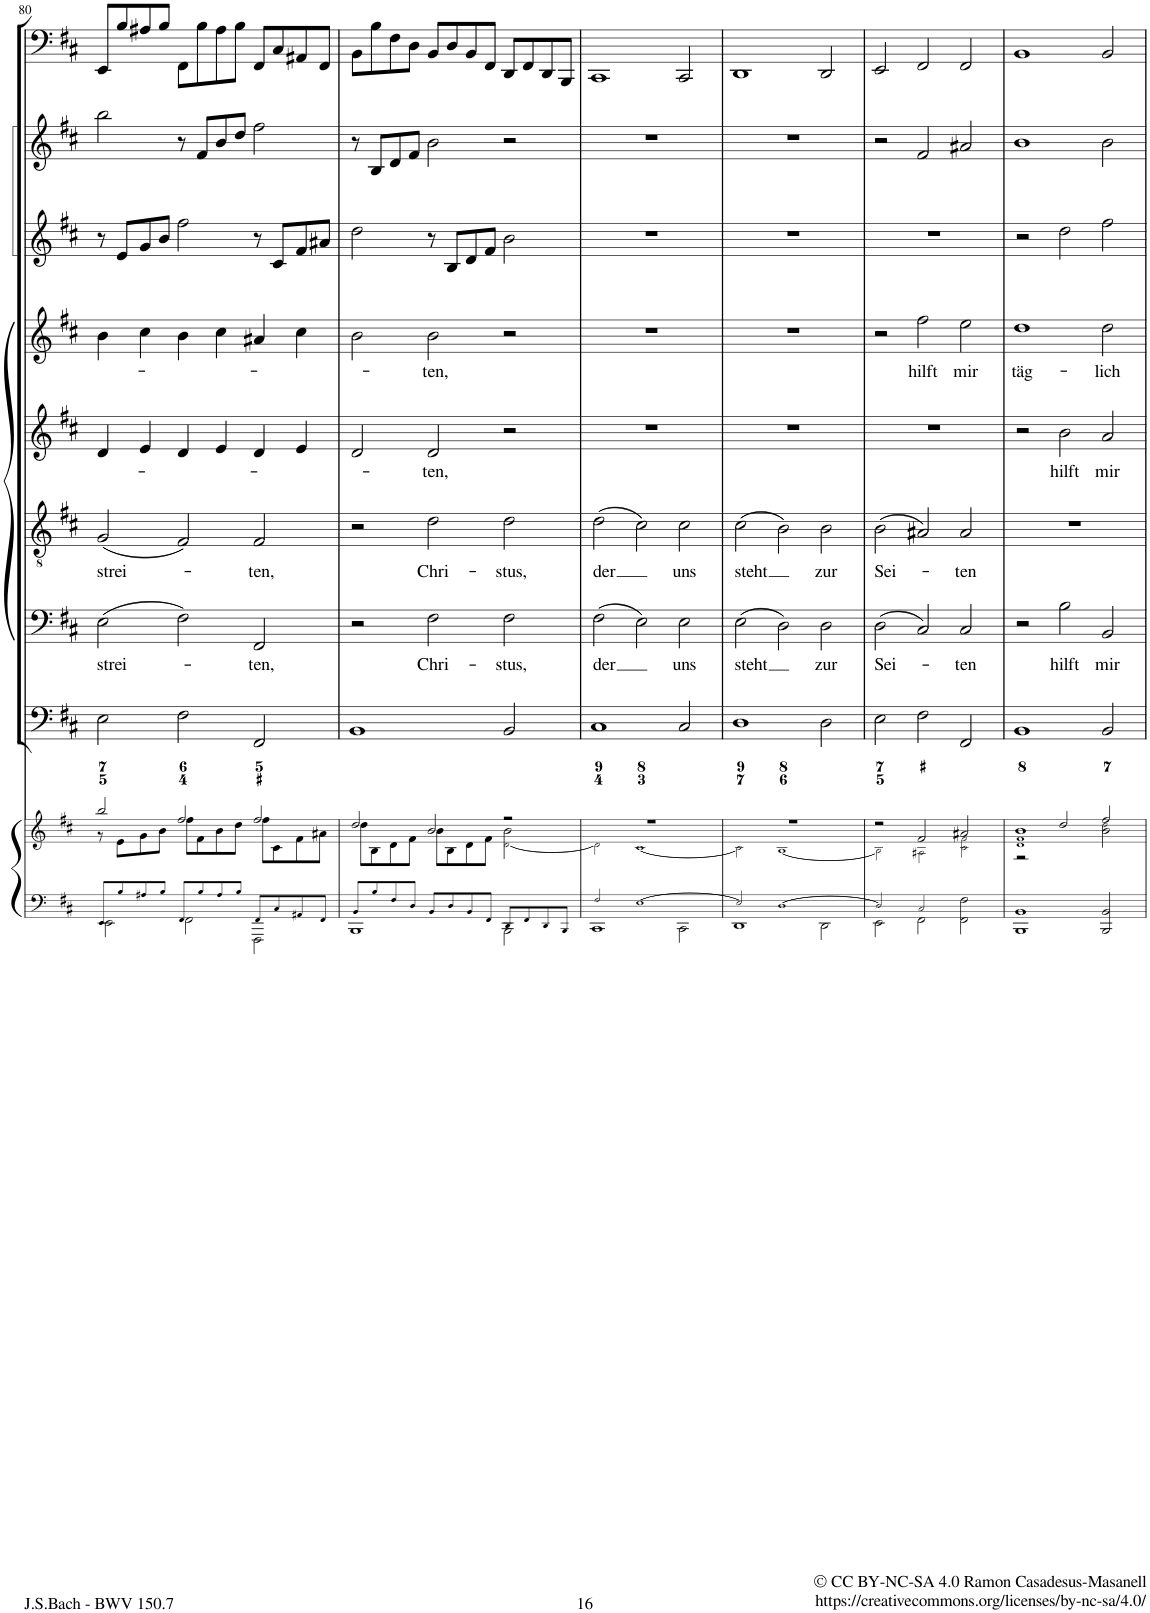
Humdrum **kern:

**kern	**kern	**kern	**kern	**text	**kern	**text	**kern	**text	**kern	**text	**kern	**kern	**kern
*part9	*part9	*part8	*part7	*part7	*part6	*part6	*part5	*part5	*part4	*part4	*part3	*part2	*part1
*staff10	*staff9	*staff8	*staff7	*staff7	*staff6	*staff6	*staff5	*staff5	*staff4	*staff4	*staff3	*staff2	*staff1
*I"Piano reduction	*	*I"Continuo	*I"Basso	*	*I"Tenore	*	*I"Alto	*	*I"Soprano	*	*I"Violino II	*I"Violino I	*I"Fagotto
*I'Pno	*	*	*	*	*	*	*	*	*	*	*I'Vln	*I'Vln	*
!!LO:PB:g=z
*clefF4	*clefG2	*clefF4	*clefF4	*	*clefGv2	*	*clefG2	*	*clefG2	*	*clefG2	*clefG2	*clefF4
*k[f#c#]	*k[f#c#]	*k[f#c#]	*k[f#c#]	*	*k[f#c#]	*	*k[f#c#]	*	*k[f#c#]	*	*k[f#c#]	*k[f#c#]	*k[f#c#]
*M3/2	*M3/2	*M3/2	*M3/2	*	*M3/2	*	*M3/2	*	*M3/2	*	*M3/2	*M3/2	*M3/2
=80	=80	=80	=80	=80	=80	=80	=80	=80	=80	=80	=80	=80	=80
*^	*^	*	*	*	*	*	*	*	*	*	*	*	*
!	!	!	!	!	!	!LO:LY:b	!	!LO:LY:b	!	!	!	!	!	!	!
8EE!/L	2EE\	2bb/	8r	2E\	(2E\	strei-	(2G/	strei-	4d/	.	4b\	.	8r	2bb\	8EE/L
8B!/	.	.	8e\L	.	.	.	.	.	.	.	.	.	8e/L	.	8B/
8A#X!/	.	.	8g\	.	.	.	.	.	4e/	.	4cc#\	.	8g/	.	8A#X/
8B!/J	.	.	8b\J	.	.	.	.	.	.	.	.	.	8b/J	.	8B/J
8FF#!/L	2FF#\	2ff#/	8ff#\L	2F#\	2F#\)	.	2F#/)	.	4d/	.	4b\	.	2ff#\	8r	8FF#\L
8B!/	.	.	8f#\	.	.	.	.	.	.	.	.	.	.	8f#/L	8B\
8A#!/	.	.	8b\	.	.	.	.	.	4e/	.	4cc#\	.	.	8b/	8A#\
8B!/J	.	.	8dd\J	.	.	.	.	.	.	.	.	.	.	8dd/J	8B\J
!	!	!	!	!	!	!LO:LY:b	!	!LO:LY:b	!	!	!	!	!	!	!
8FF#!/L	2FFF#\	2ff#/	8ff#\L	2FF#/	2FF#/	ten,	2F#/	-ten,	4d/	.	4a#X/	.	8r	2ff#\	8FF#/L
8C#!/	.	.	8c#\	.	.	.	.	.	.	.	.	.	8c#/L	.	8C#/
8AA#X!/	.	.	8f#\	.	.	.	.	.	4e/	.	4cc#\	.	8f#/	.	8AA#X/
8FF#!/J	.	.	8a#X\J	.	.	.	.	.	.	.	.	.	8a#X/J	.	8FF#/J
=81	=81	=81	=81	=81	=81	=81	=81	=81	=81	=81	=81	=81	=81	=81	=81
8BB!/L	1BBB	2dd/	8dd\L	1BB	2r	.	2r	.	2d/	.	2b\	.	2dd\	8r	8BB\L
8B!/	.	.	8B\	.	.	.	.	.	.	.	.	.	.	8B/L	8B\
8F#!/	.	.	8d\	.	.	.	.	.	.	.	.	.	.	8d/	8F#\
8D!/J	.	.	8f#\J	.	.	.	.	.	.	.	.	.	.	8f#/J	8D\J
!	!	!	!	!	!	!LO:LY:b	!	!LO:LY:b	!	!LO:LY:b	!	!LO:LY:b	!	!	!
8BB!/L	.	2b/	8b\L	.	2F#\	Chri-	2d\	Chri-	2d/	ten,	2b\	ten,	8r	2b\	8BB/L
8D!/	.	.	8B\	.	.	.	.	.	.	.	.	.	8B/L	.	8D/
8BB!/	.	.	8d\	.	.	.	.	.	.	.	.	.	8d/	.	8BB/
8FF#!/J	.	.	8f#\J	.	.	.	.	.	.	.	.	.	8f#/J	.	8FF#/J
!	!	!	!	!	!	!LO:LY:b	!	!LO:LY:b	!	!	!	!	!	!	!
8DD!/L	2BBB\	2r	[2d!\ 2b\	2BB/	2F#\	stus,	2d\	-stus,	2r	.	2r	.	2b\	2r	8DD/L
8FF#!/	.	.	.	.	.	.	.	.	.	.	.	.	.	.	8FF#/
8DD!/	.	.	.	.	.	.	.	.	.	.	.	.	.	.	8DD/
8BBB!/J	.	.	.	.	.	.	.	.	.	.	.	.	.	.	8BBB/J
=82	=82	=82	=82	=82	=82	=82	=82	=82	=82	=82	=82	=82	=82	=82	=82
!	!	!	!	!	!	!LO:LY:b	!	!LO:LY:b	!	!	!	!	!	!	!
2F#!/	1CC#	1.r	2d!\]	1C#	(2F#\	der	(2d\	der	1.r	.	1.r	.	1.r	1.r	1CC#
[1E!	.	.	[1c#!	.	2E\)	.	2c#\)	.	.	.	.	.	.	.	.
!	!	!	!	!	!	!LO:LY:b	!	!LO:LY:b	!	!	!	!	!	!	!
.	2CC#\	.	.	2C#/	2E\	uns	2c#\	uns	.	.	.	.	.	.	2CC#/
=83	=83	=83	=83	=83	=83	=83	=83	=83	=83	=83	=83	=83	=83	=83	=83
!	!	!	!	!	!	!LO:LY:b	!	!LO:LY:b	!	!	!	!	!	!	!
2E!/]	1DD	1.r	2c#!\]	1D	(2E\	steht	(2c#\	steht	1.r	.	1.r	.	1.r	1.r	1DD
[1D!	.	.	[1B!	.	2D\)	.	2B\)	.	.	.	.	.	.	.	.
!	!	!	!	!	!	!LO:LY:b	!	!LO:LY:b	!	!	!	!	!	!	!
.	2DD\	.	.	2D\	2D\	zur	2B\	zur	.	.	.	.	.	.	2DD/
=84	=84	=84	=84	=84	=84	=84	=84	=84	=84	=84	=84	=84	=84	=84	=84
!	!	!	!	!	!	!LO:LY:b	!	!LO:LY:b	!	!	!	!	!	!	!
2D!/]	2EE\	2r	2B!\]	2E\	(2D\	Sei-	(2B\	Sei-	1.r	.	2r	.	1.r	2r	2EE/
!	!	!	!	!	!	!	!	!	!	!	!	!LO:LY:b	!	!	!
2C#!/	2FF#\	2f#/	2A#X!\	2F#\	2C#/)	.	2A#X/)	.	.	.	2ff#\	hilft	.	2f#/	2FF#/
!	!	!	!	!	!	!LO:LY:b	!	!LO:LY:b	!	!	!	!LO:LY:b	!	!	!
2F#\	2FF#\	2a#X/	2c#!\ 2f#!\	2FF#/	2C#/	-ten	2A#/	-ten	.	.	2ee\	mir	.	2a#X/	2FF#/
=85	=85	=85	=85	=85	=85	=85	=85	=85	=85	=85	=85	=85	=85	=85	=85
*	*	*	*^	*	*	*	*	*	*	*	*	*	*	*	*
!	!	!	!	!	!	!	!	!	!	!	!	!	!LO:LY:b	!	!	!
*v	*v	*	*	*	*	*	*	*	*	*	*	*	*	*	*	*
1BBB 1BB	1b	1d! 1f#!	2r	1BB	2r	.	1.r	.	2r	.	1dd	täg-	2r	1b	1BB
!	!	!	!	!	!	!LO:LY:b	!	!	!	!LO:LY:b	!	!	!	!	!
.	.	.	2dd/	.	2B\	hilft	.	.	2b\	hilft	.	.	2dd\	.	.
!	!	!	!	!	!	!LO:LY:b	!	!	!	!LO:LY:b	!	!LO:LY:b	!	!	!
2BBB/ 2BB/	2ff#/	2b\ 2dd!\	2ryy	2BB/	2BB/	mir	.	.	2a/	mir	2dd\	-lich	2ff#\	2b\	2BB/
*	*v	*v	*v	*	*	*	*	*	*	*	*	*	*	*	*
=	=	=	=	=	=	=	=	=	=	=	=	=	=
*-	*-	*-	*-	*-	*-	*-	*-	*-	*-	*-	*-	*-	*-
